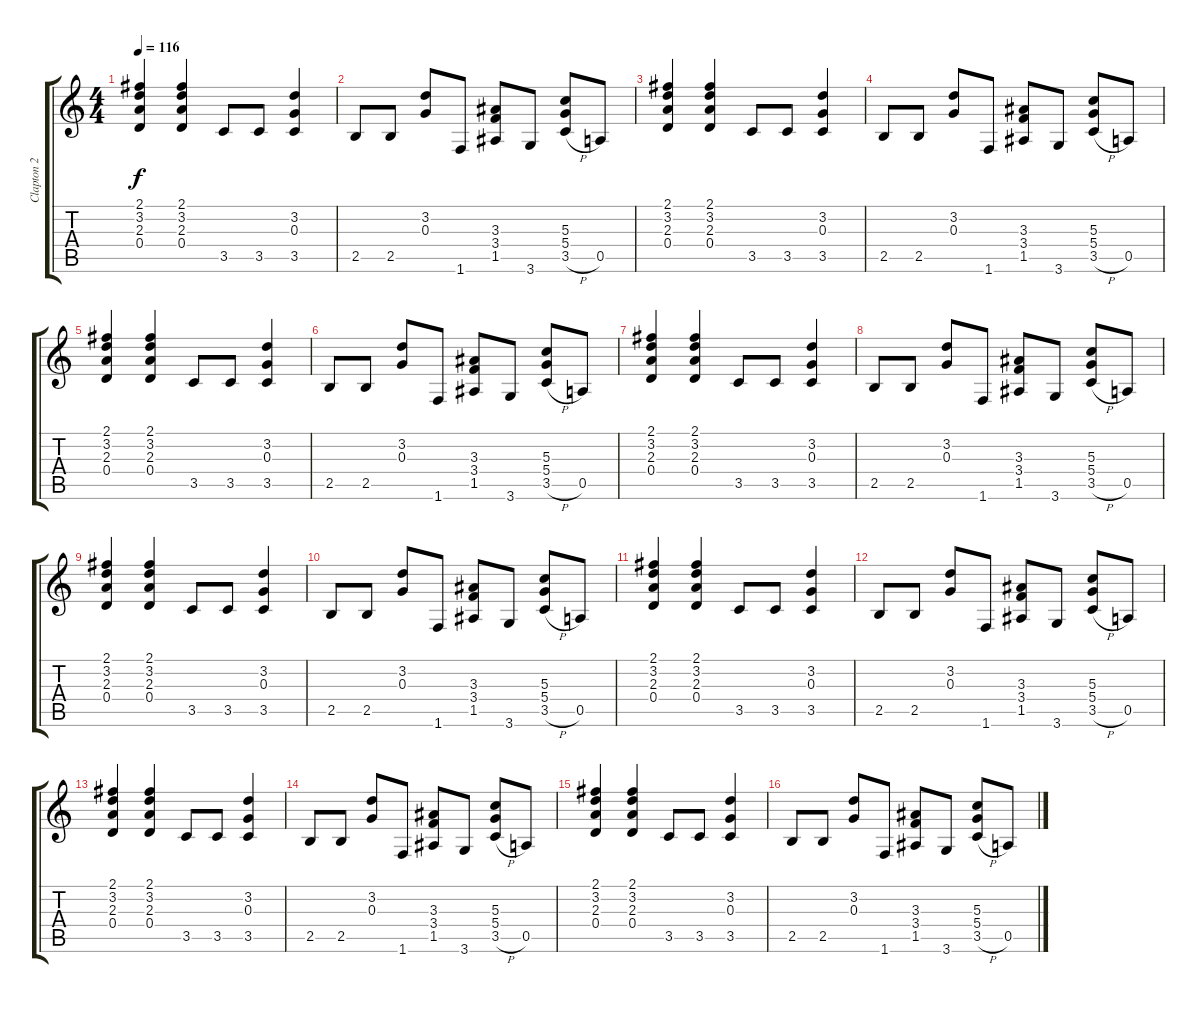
\track ("Clapton 2" "Clapton 2") {instrument overdrivenguitar}
\staff {score tabs}
\tuning (E4 B3 G3 D3 A2 E2) {hide}
\ts (4 4)
\tempo 116
\clef g2
\ks c
(2.1 3.2 2.3 0.4).4{dy f} (2.1 3.2 2.3 0.4).4 3.5.8 3.5.8 (3.2 0.3 3.5).4 |
2.5.8 2.5.8 (3.2 0.3).8 1.6.8 (3.3 3.4 1.5).8 3.6.8 (5.3 5.4 3.5{h}).8 0.5.8 |
(2.1 3.2 2.3 0.4).4 (2.1 3.2 2.3 0.4).4 3.5.8 3.5.8 (3.2 0.3 3.5).4 |
2.5.8 2.5.8 (3.2 0.3).8 1.6.8 (3.3 3.4 1.5).8 3.6.8 (5.3 5.4 3.5{h}).8 0.5.8 |
(2.1 3.2 2.3 0.4).4 (2.1 3.2 2.3 0.4).4 3.5.8 3.5.8 (3.2 0.3 3.5).4 |
2.5.8 2.5.8 (3.2 0.3).8 1.6.8 (3.3 3.4 1.5).8 3.6.8 (5.3 5.4 3.5{h}).8 0.5.8 |
(2.1 3.2 2.3 0.4).4 (2.1 3.2 2.3 0.4).4 3.5.8 3.5.8 (3.2 0.3 3.5).4 |
2.5.8 2.5.8 (3.2 0.3).8 1.6.8 (3.3 3.4 1.5).8 3.6.8 (5.3 5.4 3.5{h}).8 0.5.8 |
(2.1 3.2 2.3 0.4).4 (2.1 3.2 2.3 0.4).4 3.5.8 3.5.8 (3.2 0.3 3.5).4 |
2.5.8 2.5.8 (3.2 0.3).8 1.6.8 (3.3 3.4 1.5).8 3.6.8 (5.3 5.4 3.5{h}).8 0.5.8 |
(2.1 3.2 2.3 0.4).4 (2.1 3.2 2.3 0.4).4 3.5.8 3.5.8 (3.2 0.3 3.5).4 |
2.5.8 2.5.8 (3.2 0.3).8 1.6.8 (3.3 3.4 1.5).8 3.6.8 (5.3 5.4 3.5{h}).8 0.5.8 |
(2.1 3.2 2.3 0.4).4 (2.1 3.2 2.3 0.4).4 3.5.8 3.5.8 (3.2 0.3 3.5).4 |
2.5.8 2.5.8 (3.2 0.3).8 1.6.8 (3.3 3.4 1.5).8 3.6.8 (5.3 5.4 3.5{h}).8 0.5.8 |
(2.1 3.2 2.3 0.4).4 (2.1 3.2 2.3 0.4).4 3.5.8 3.5.8 (3.2 0.3 3.5).4 |
2.5.8{volume 0} 2.5.8 (3.2 0.3).8 1.6.8 (3.3 3.4 1.5).8 3.6.8 (5.3 5.4 3.5{h}).8 0.5.8
